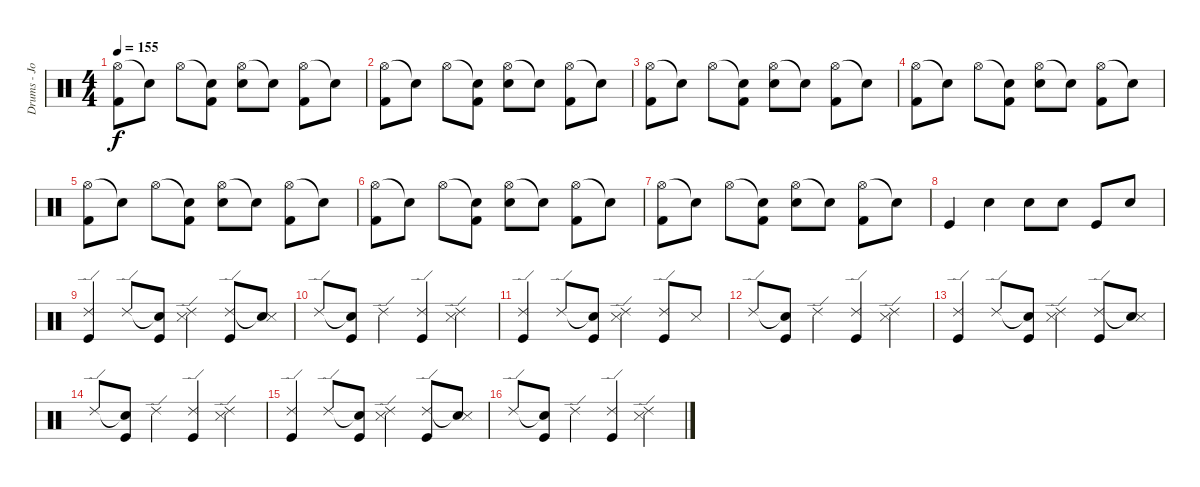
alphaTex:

\track ("Drums - Jon" "Drums - Jo") {instrument percussion}
\staff {score}
\articulation defaults
\ts (4 4)
\tempo 155
\clef neutral
\ks c
("Hi-Hat (open)" "Kick (hit) 2").8{dy f} "Snare (hit)"{t}.8 "Hi-Hat (open)".8 ("Snare (hit)"{t} "Kick (hit) 2").8 ("Hi-Hat (open)" "Snare (hit) 2").8 "Snare (hit)"{t}.8 ("Hi-Hat (open)" "Kick (hit) 2").8 "Snare (hit)"{t}.8 |
("Hi-Hat (open)" "Kick (hit) 2").8 "Snare (hit)"{t}.8 "Hi-Hat (open)".8 ("Snare (hit)"{t} "Kick (hit) 2").8 ("Hi-Hat (open)" "Snare (hit) 2").8 "Snare (hit)"{t}.8 ("Hi-Hat (open)" "Kick (hit) 2").8 "Snare (hit)"{t}.8 |
("Hi-Hat (open)" "Kick (hit) 2").8 "Snare (hit)"{t}.8 "Hi-Hat (open)".8 ("Snare (hit)"{t} "Kick (hit) 2").8 ("Hi-Hat (open)" "Snare (hit) 2").8 "Snare (hit)"{t}.8 ("Hi-Hat (open)" "Kick (hit) 2").8 "Snare (hit)"{t}.8 |
("Hi-Hat (open)" "Kick (hit) 2").8 "Snare (hit)"{t}.8 "Hi-Hat (open)".8 ("Snare (hit)"{t} "Kick (hit) 2").8 ("Hi-Hat (open)" "Snare (hit) 2").8 "Snare (hit)"{t}.8 ("Hi-Hat (open)" "Kick (hit) 2").8 "Snare (hit)"{t}.8 |
("Hi-Hat (open)" "Kick (hit) 2").8 "Snare (hit)"{t}.8 "Hi-Hat (open)".8 ("Snare (hit)"{t} "Kick (hit) 2").8 ("Hi-Hat (open)" "Snare (hit) 2").8 "Snare (hit)"{t}.8 ("Hi-Hat (open)" "Kick (hit) 2").8 "Snare (hit)"{t}.8 |
("Hi-Hat (open)" "Kick (hit) 2").8 "Snare (hit)"{t}.8 "Hi-Hat (open)".8 ("Snare (hit)"{t} "Kick (hit) 2").8 ("Hi-Hat (open)" "Snare (hit) 2").8 "Snare (hit)"{t}.8 ("Hi-Hat (open)" "Kick (hit) 2").8 "Snare (hit)"{t}.8 |
("Hi-Hat (open)" "Kick (hit) 2").8 "Snare (hit)"{t}.8 "Hi-Hat (open)".8 ("Snare (hit)"{t} "Kick (hit) 2").8 ("Hi-Hat (open)" "Snare (hit) 2").8 "Snare (hit)"{t}.8 ("Hi-Hat (open)" "Kick (hit) 2").8 "Snare (hit)"{t}.8 |
"Kick (hit)".4 "Snare (hit) 2".4 "Snare (hit) 2".8 "Snare (hit) 2".8 "Kick (hit)".8 "Snare (hit) 2".8 |
("Ride (edge) 2" "Kick (hit)").4 "Ride (edge) 2".8 ("Snare (hit)"{t} "Kick (hit)").8 ("Ride (edge) 2" "Snare (side stick) 3").4 ("Ride (edge) 2" "Kick (hit)").8 ("Snare (hit)"{t} "Snare (side stick) 3").8 |
"Ride (edge) 2".8 ("Snare (hit)"{t} "Kick (hit)").8 "Ride (edge) 2".4 ("Ride (edge) 2" "Kick (hit)").4 ("Ride (edge) 2" "Snare (side stick) 3").4 |
("Ride (edge) 2" "Kick (hit)").4 "Ride (edge) 2".8 ("Snare (hit)"{t} "Kick (hit)").8 ("Ride (edge) 2" "Snare (side stick) 3").4 ("Ride (edge) 2" "Kick (hit)").8 "Snare (side stick) 3".8 |
"Ride (edge) 2".8 ("Snare (hit)"{t} "Kick (hit)").8 "Ride (edge) 2".4 ("Ride (edge) 2" "Kick (hit)").4 ("Ride (edge) 2" "Snare (side stick) 3").4 |
("Ride (edge) 2" "Kick (hit)").4 "Ride (edge) 2".8 ("Snare (hit)"{t} "Kick (hit)").8 ("Ride (edge) 2" "Snare (side stick) 3").4 ("Ride (edge) 2" "Kick (hit)").8 ("Snare (hit)"{t} "Snare (side stick) 3").8 |
"Ride (edge) 2".8 ("Snare (hit)"{t} "Kick (hit)").8 "Ride (edge) 2".4 ("Ride (edge) 2" "Kick (hit)").4 ("Ride (edge) 2" "Snare (side stick) 3").4 |
("Ride (edge) 2" "Kick (hit)").4 "Ride (edge) 2".8 ("Snare (hit)"{t} "Kick (hit)").8 ("Ride (edge) 2" "Snare (side stick) 3").4 ("Ride (edge) 2" "Kick (hit)").8 ("Snare (hit)"{t} "Snare (side stick) 3").8 |
"Ride (edge) 2".8 ("Snare (hit)"{t} "Kick (hit)").8 "Ride (edge) 2".4 ("Ride (edge) 2" "Kick (hit)").4 ("Ride (edge) 2" "Snare (side stick) 3").4
